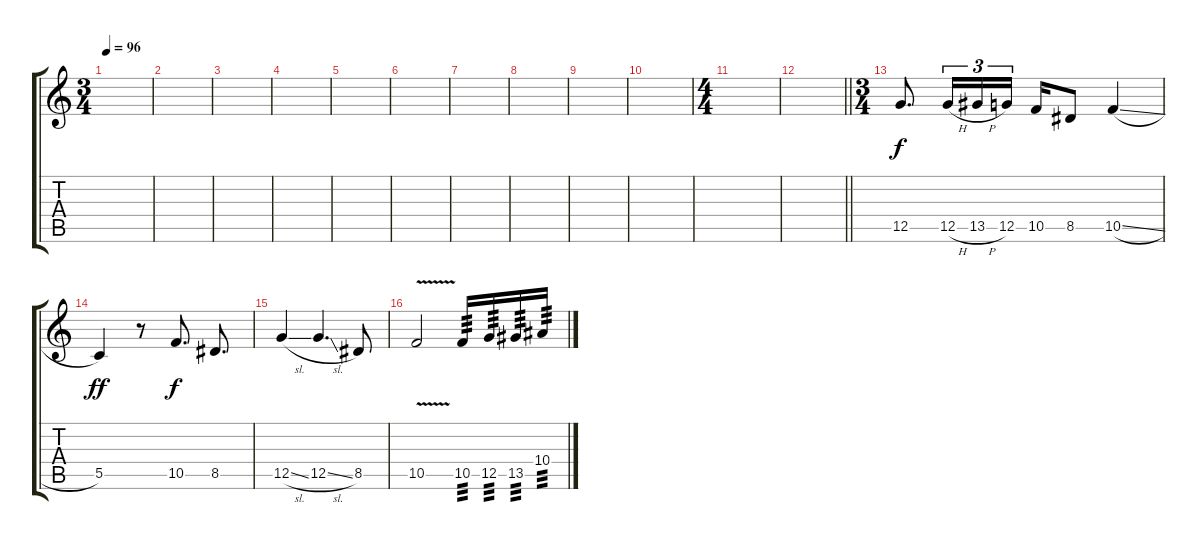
\track "" {instrument overdrivenguitar}
\staff {score tabs}
\tuning (D4 A3 F3 C3 G2 C2) {hide}
\ts (3 4)
\tempo 96
\clef g2
\ks c
|
|
|
|
|
|
|
|
|
|
\ts (4 4)
|
\barLineRight lightlight
|
\ts (3 4)
12.5.8{d} 12.5{h}.16{tu (3 2)} 13.5{h}.16{tu (3 2)} 12.5.16{tu (3 2) beam splitsecondary} 10.5.16 8.5.8 10.5{sl}.4 |
5.5.4{dy ff} r.8 10.5.8{d dy f} 8.5.8{d} |
12.5{sl}.4 12.5{sl}.4{d} 8.5.8 |
10.5{v}.2 10.5.16{tp 3} 12.5.16{tp 3} 13.5.16{tp 3} 10.4.16{tp 3}
